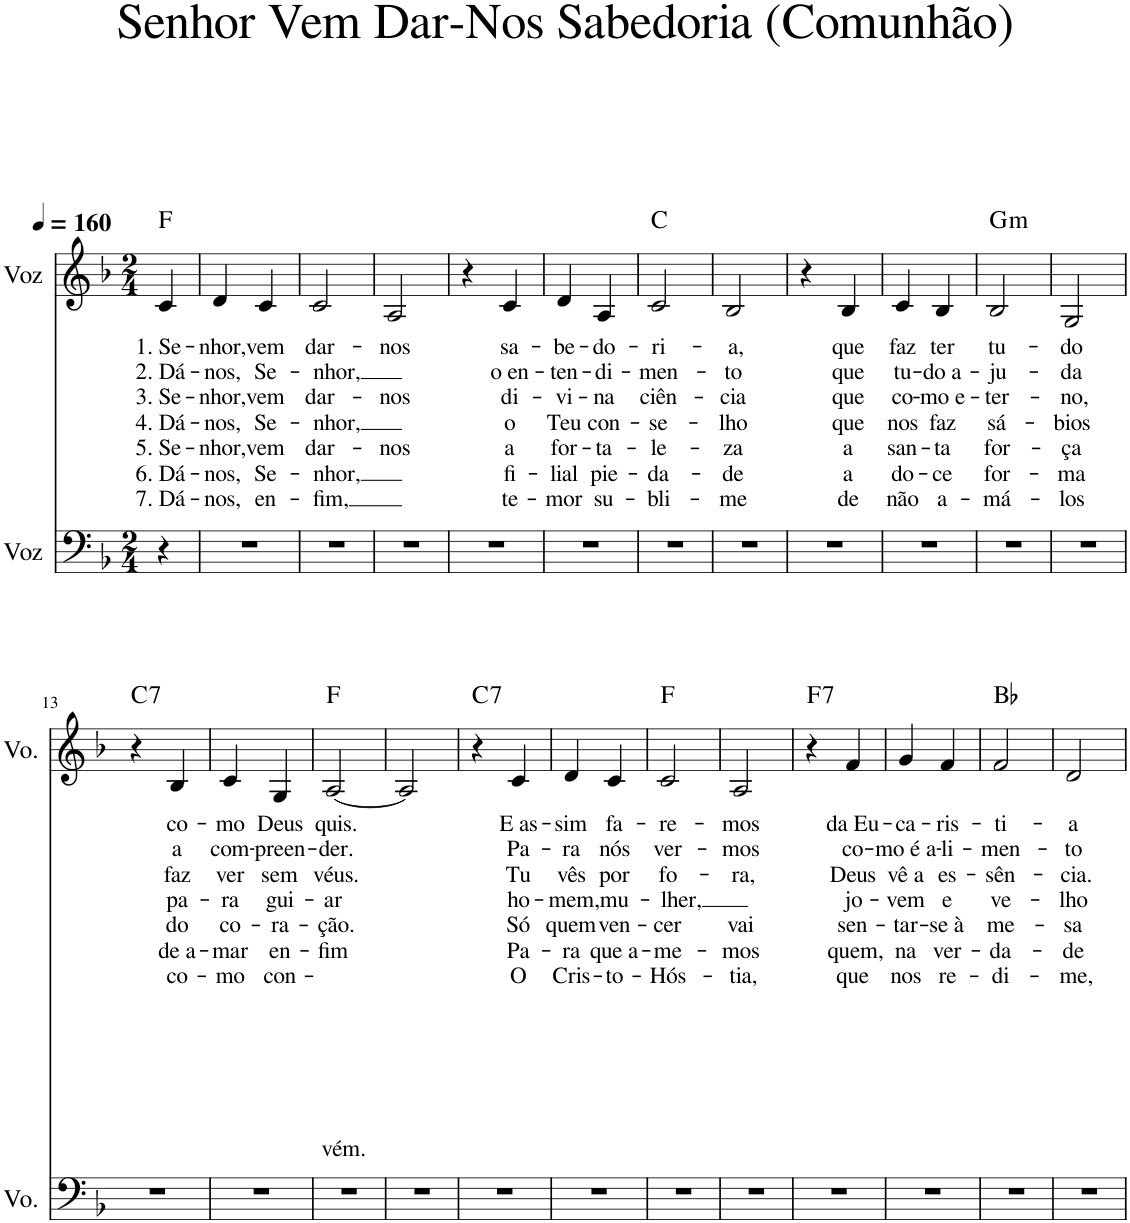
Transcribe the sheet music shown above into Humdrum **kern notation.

**kern	**kern	**text	**text	**text	**text	**text	**text	**text	**harte
*part2	*part1	*part1	*part1	*part1	*part1	*part1	*part1	*part1	*part1
*staff2	*staff1	*staff1	*staff1	*staff1	*staff1	*staff1	*staff1	*staff1	*
*I"Voz	*I"Voz	*	*	*	*	*	*	*	*
*I'Vo.	*I'Vo.	*	*	*	*	*	*	*	*
*clefF4	*clefG2	*	*	*	*	*	*	*	*
*k[b-]	*k[b-]	*	*	*	*	*	*	*	*
*M2/4	*M2/4	*	*	*	*	*	*	*	*
*MM160	*MM160	*	*	*	*	*	*	*	*
=1	=1	=1	=1	=1	=1	=1	=1	=1	=1
!	!	!LO:LY:b	!LO:LY:b	!LO:LY:b	!LO:LY:b	!LO:LY:b	!LO:LY:b	!LO:LY:b	!
4r	4c/	1. Se-	2. Dá-	3. Se-	4. Dá-	5. Se-	6. Dá-	7. Dá-	F:maj
=2	=2	=2	=2	=2	=2	=2	=2	=2	=2
!	!	!LO:LY:b	!LO:LY:b	!LO:LY:b	!LO:LY:b	!LO:LY:b	!LO:LY:b	!LO:LY:b	!
2r	4d/	-nhor,	-nos,	-nhor,	-nos,	-nhor,	-nos,	-nos,	.
!	!	!LO:LY:b	!LO:LY:b	!LO:LY:b	!LO:LY:b	!LO:LY:b	!LO:LY:b	!LO:LY:b	!
.	4c/	vem	Se-	vem	Se-	vem	Se-	en-	.
=3	=3	=3	=3	=3	=3	=3	=3	=3	=3
!	!	!LO:LY:b	!LO:LY:b	!LO:LY:b	!LO:LY:b	!LO:LY:b	!LO:LY:b	!LO:LY:b	!
2r	2c/	dar-	-nhor,	dar-	-nhor,	dar-	-nhor,	-fim,	.
=4	=4	=4	=4	=4	=4	=4	=4	=4	=4
!	!	!LO:LY:b	!	!LO:LY:b	!	!LO:LY:b	!	!	!
2r	2A/	-nos	.	-nos	.	-nos	.	.	.
=5	=5	=5	=5	=5	=5	=5	=5	=5	=5
2r	4r	.	.	.	.	.	.	.	.
!	!	!LO:LY:b	!LO:LY:b	!LO:LY:b	!LO:LY:b	!LO:LY:b	!LO:LY:b	!LO:LY:b	!
.	4c/	sa-	o en-	di-	o	a	fi-	te-	.
=6	=6	=6	=6	=6	=6	=6	=6	=6	=6
!	!	!LO:LY:b	!LO:LY:b	!LO:LY:b	!LO:LY:b	!LO:LY:b	!LO:LY:b	!LO:LY:b	!
2r	4d/	-be-	-ten-	-vi-	Teu	for-	-lial	-mor	.
!	!	!LO:LY:b	!LO:LY:b	!LO:LY:b	!LO:LY:b	!LO:LY:b	!LO:LY:b	!LO:LY:b	!
.	4A/	-do-	-di-	-na	con-	-ta-	pie-	su-	.
=7	=7	=7	=7	=7	=7	=7	=7	=7	=7
!	!	!LO:LY:b	!LO:LY:b	!LO:LY:b	!LO:LY:b	!LO:LY:b	!LO:LY:b	!LO:LY:b	!
2r	2c/	-ri-	-men-	ciên-	-se-	-le-	-da-	-bli-	C:maj
=8	=8	=8	=8	=8	=8	=8	=8	=8	=8
!	!	!LO:LY:b	!LO:LY:b	!LO:LY:b	!LO:LY:b	!LO:LY:b	!LO:LY:b	!LO:LY:b	!
2r	2B-/	-a,	-to	-cia	-lho	-za	-de	-me	.
=9	=9	=9	=9	=9	=9	=9	=9	=9	=9
2r	4r	.	.	.	.	.	.	.	.
!	!	!LO:LY:b	!LO:LY:b	!LO:LY:b	!LO:LY:b	!LO:LY:b	!LO:LY:b	!LO:LY:b	!
.	4B-/	que	que	que	que	a	a	de	.
=10	=10	=10	=10	=10	=10	=10	=10	=10	=10
!	!	!LO:LY:b	!LO:LY:b	!LO:LY:b	!LO:LY:b	!LO:LY:b	!LO:LY:b	!LO:LY:b	!
2r	4c/	faz	tu-	co-	nos	san-	do-	não	.
!	!	!LO:LY:b	!LO:LY:b	!LO:LY:b	!LO:LY:b	!LO:LY:b	!LO:LY:b	!LO:LY:b	!
.	4B-/	ter	-do a-	-mo e-	faz	-ta	-ce	a-	.
=11	=11	=11	=11	=11	=11	=11	=11	=11	=11
!	!	!LO:LY:b	!LO:LY:b	!LO:LY:b	!LO:LY:b	!LO:LY:b	!LO:LY:b	!LO:LY:b	!LO:H:kt=m
2r	2B-/	tu-	-ju-	-ter-	sá-	for-	for-	-má-	G:min
=12	=12	=12	=12	=12	=12	=12	=12	=12	=12
!	!	!LO:LY:b	!LO:LY:b	!LO:LY:b	!LO:LY:b	!LO:LY:b	!LO:LY:b	!LO:LY:b	!
2r	2G/	-do	-da	-no,	-bios	-ça	-ma	-los	.
!!LO:LB:g=z
=13	=13	=13	=13	=13	=13	=13	=13	=13	=13
!	!	!	!	!	!	!	!	!	!LO:H:kt=7
2r	4r	.	.	.	.	.	.	.	C:7
!	!	!LO:LY:b	!LO:LY:b	!LO:LY:b	!LO:LY:b	!LO:LY:b	!LO:LY:b	!LO:LY:b	!
.	4B-/	co-	a	faz	pa-	do	de a-	co-	.
=14	=14	=14	=14	=14	=14	=14	=14	=14	=14
!	!	!LO:LY:b	!LO:LY:b	!LO:LY:b	!LO:LY:b	!LO:LY:b	!LO:LY:b	!LO:LY:b	!
2r	4c/	-mo	com-	ver	-ra	co-	-mar	-mo	.
!	!	!LO:LY:b	!LO:LY:b	!LO:LY:b	!LO:LY:b	!LO:LY:b	!LO:LY:b	!LO:LY:b	!
.	4G/	Deus	-preen-	sem	gui-	-ra-	en-	con-	.
=15	=15	=15	=15	=15	=15	=15	=15	=15	=15
!	!	!LO:LY:b	!LO:LY:b	!LO:LY:b	!LO:LY:b	!LO:LY:b	!LO:LY:b	!LO:LY:b	!
2r	[2A/	quis.	-der.	véus.	-ar	-ção.	-fim	-vém.	F:maj
=16	=16	=16	=16	=16	=16	=16	=16	=16	=16
2r	2A/]	.	.	.	.	.	.	.	.
=17	=17	=17	=17	=17	=17	=17	=17	=17	=17
!	!	!	!	!	!	!	!	!	!LO:H:kt=7
2r	4r	.	.	.	.	.	.	.	C:7
!	!	!LO:LY:b	!LO:LY:b	!LO:LY:b	!LO:LY:b	!LO:LY:b	!LO:LY:b	!LO:LY:b	!
.	4c/	E as-	Pa-	Tu	ho-	Só	Pa-	O	.
=18	=18	=18	=18	=18	=18	=18	=18	=18	=18
!	!	!LO:LY:b	!LO:LY:b	!LO:LY:b	!LO:LY:b	!LO:LY:b	!LO:LY:b	!LO:LY:b	!
2r	4d/	-sim	-ra	vês	-mem,	quem	-ra	Cris-	.
!	!	!LO:LY:b	!LO:LY:b	!LO:LY:b	!LO:LY:b	!LO:LY:b	!LO:LY:b	!LO:LY:b	!
.	4c/	fa-	nós	por	mu-	ven-	que a-	-to-	.
=19	=19	=19	=19	=19	=19	=19	=19	=19	=19
!	!	!LO:LY:b	!LO:LY:b	!LO:LY:b	!LO:LY:b	!LO:LY:b	!LO:LY:b	!LO:LY:b	!
2r	2c/	-re-	ver-	fo-	-lher,	-cer	-me-	-Hós-	F:maj
=20	=20	=20	=20	=20	=20	=20	=20	=20	=20
!	!	!LO:LY:b	!LO:LY:b	!LO:LY:b	!	!LO:LY:b	!LO:LY:b	!LO:LY:b	!
2r	2A/	-mos	-mos	-ra,	.	vai	-mos	-tia,	.
=21	=21	=21	=21	=21	=21	=21	=21	=21	=21
!	!	!	!	!	!	!	!	!	!LO:H:kt=7
2r	4r	.	.	.	.	.	.	.	F:7
!	!	!LO:LY:b	!LO:LY:b	!LO:LY:b	!LO:LY:b	!LO:LY:b	!LO:LY:b	!LO:LY:b	!
.	4f/	da Eu-	co-	Deus	jo-	sen-	quem,	que	.
=22	=22	=22	=22	=22	=22	=22	=22	=22	=22
!	!	!LO:LY:b	!LO:LY:b	!LO:LY:b	!LO:LY:b	!LO:LY:b	!LO:LY:b	!LO:LY:b	!
2r	4g/	-ca-	-mo é a-	vê a	-vem	-tar-	na	nos	.
!	!	!LO:LY:b	!LO:LY:b	!LO:LY:b	!LO:LY:b	!LO:LY:b	!LO:LY:b	!LO:LY:b	!
.	4f/	-ris-	-li-	es-	e	-se à	ver-	re-	.
=23	=23	=23	=23	=23	=23	=23	=23	=23	=23
!	!	!LO:LY:b	!LO:LY:b	!LO:LY:b	!LO:LY:b	!LO:LY:b	!LO:LY:b	!LO:LY:b	!
2r	2f/	-ti-	-men-	-sên-	ve-	me-	-da-	-di-	Bb:maj
=24	=24	=24	=24	=24	=24	=24	=24	=24	=24
!	!	!LO:LY:b	!LO:LY:b	!LO:LY:b	!LO:LY:b	!LO:LY:b	!LO:LY:b	!LO:LY:b	!
2r	2d/	-a	-to	-cia.	-lho	-sa	-de	-me,	.
=	=	=	=	=	=	=	=	=	=
*-	*-	*-	*-	*-	*-	*-	*-	*-	*-
